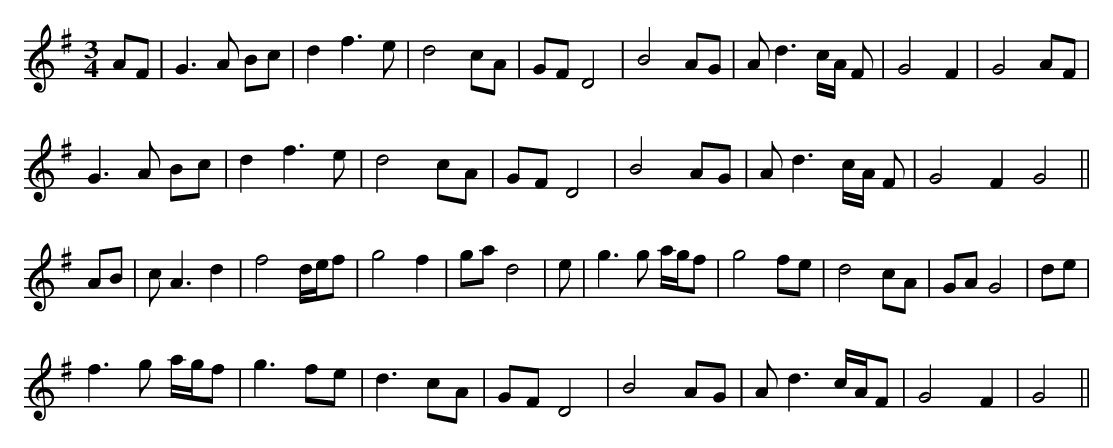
X:1
M:3/4
K:G
AF|G3A Bc|d2f3e|d4cA|GF D4|B4 AG|Ad3 c/A/ F|G4F2|G4 AF|
G3A Bc|d2f3e|d4 cA|GF D4|B4 AG|A d3 c/A/ F|G4 F2 G4||
AB|c A3 d2|f4 d/e/f|g4f2|ga d4|e|g3 g a/g/f|g4 fe|d4 cA|GA G4|de|
f3 g a/g/f|g3 fe|d3 cA|GF D4|B4 AG|A d3 c/A/F|G4F2|G4||
